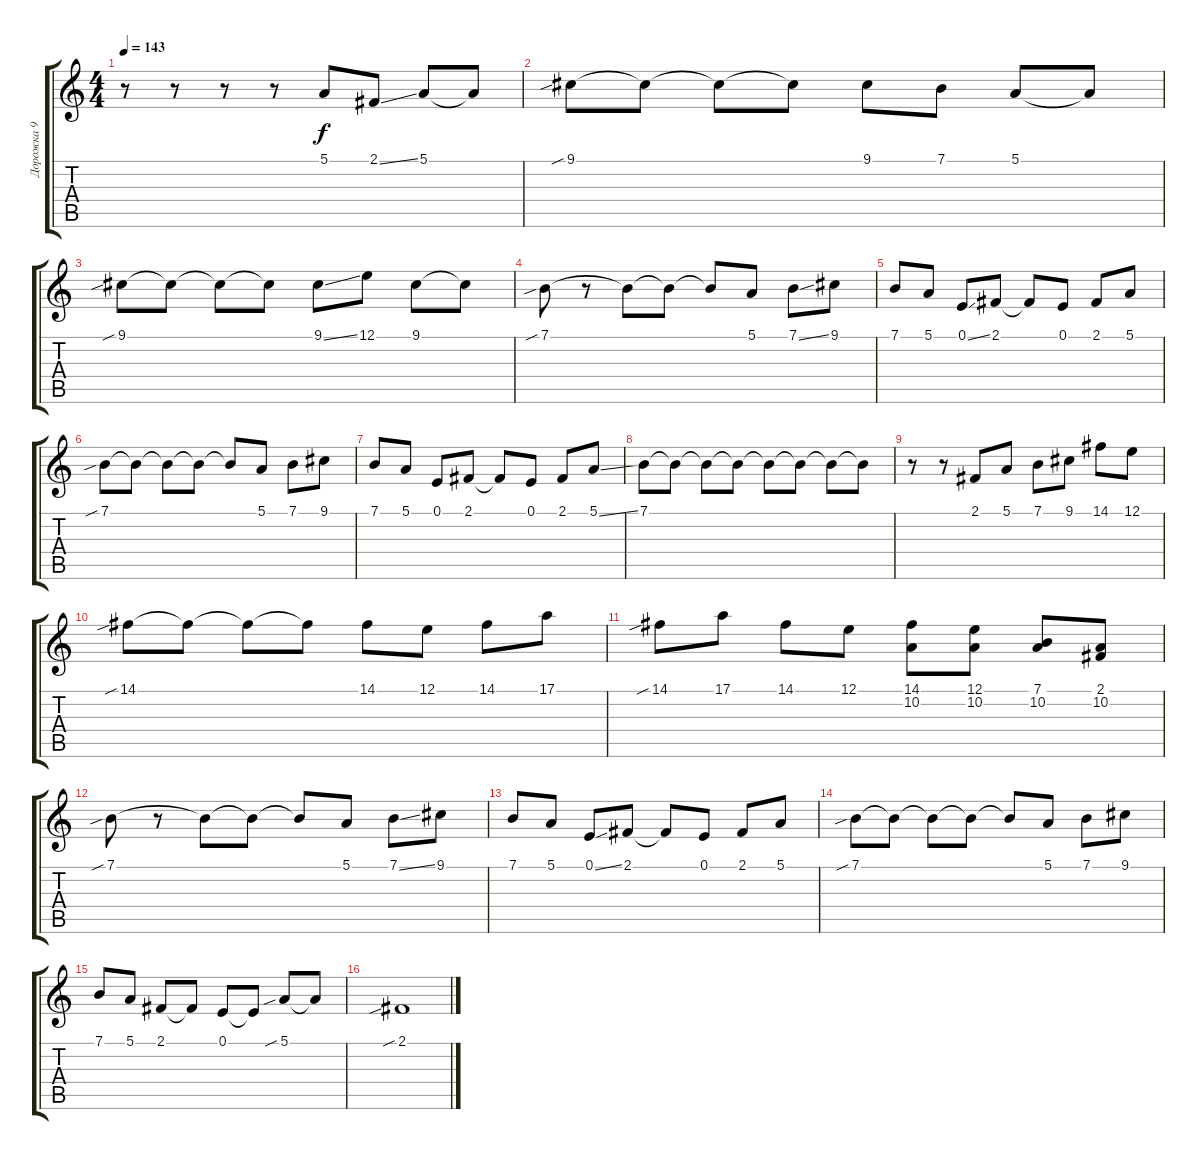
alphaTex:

\track ("Дорожка 9" "Дорожка 9") {instrument violin}
\staff {score tabs}
\tuning (E4 B3 G3 D3 A2 E2) {hide}
\ts (4 4)
\tempo 143
\clef g2
\ks c
r.8{dy f} r.8 r.8 r.8 5.1.8 2.1{ss}.8 5.1.8 5.1{t}.8 |
9.1{sib}.8 9.1{t}.8 9.1{t}.8 9.1{t}.8 9.1.8 7.1.8 5.1.8 5.1{t}.8 |
9.1{sib}.8 9.1{t}.8 9.1{t}.8 9.1{t}.8 9.1{ss}.8 12.1.8 9.1.8 9.1{t}.8 |
7.1{sib}.8 r.8 7.1{t}.8 7.1{t}.8 7.1{t}.8 5.1.8 7.1{ss}.8 9.1.8 |
7.1.8 5.1.8 0.1{ss}.8 2.1.8 2.1{t}.8 0.1.8 2.1.8 5.1.8 |
7.1{sib}.8 7.1{t}.8 7.1{t}.8 7.1{t}.8 7.1{t}.8 5.1.8 7.1.8 9.1.8 |
7.1.8 5.1.8 0.1.8 2.1.8 2.1{t}.8 0.1.8 2.1.8 5.1{ss}.8 |
7.1.8 7.1{t}.8 7.1{t}.8 7.1{t}.8 7.1{t}.8 7.1{t}.8 7.1{t}.8 7.1{t}.8 |
r.8 r.8 2.1.8 5.1.8 7.1.8 9.1.8 14.1.8 12.1.8 |
14.1{sib}.8 14.1{t}.8 14.1{t}.8 14.1{t}.8 14.1.8 12.1.8 14.1.8 17.1.8 |
14.1{sib}.8 17.1.8 14.1.8 12.1.8 (14.1 10.2).8 (12.1 10.2).8 (7.1 10.2).8 (2.1 10.2).8 |
7.1{sib}.8 r.8 7.1{t}.8 7.1{t}.8 7.1{t}.8 5.1.8 7.1{ss}.8 9.1.8 |
7.1.8 5.1.8 0.1{ss}.8 2.1.8 2.1{t}.8 0.1.8 2.1.8 5.1.8 |
7.1{sib}.8 7.1{t}.8 7.1{t}.8 7.1{t}.8 7.1{t}.8 5.1.8 7.1.8 9.1.8 |
7.1.8 5.1.8 2.1.8 2.1{t}.8 0.1.8 0.1{t}.8 5.1{sib}.8 5.1{t}.8 |
2.1{sib}.1
